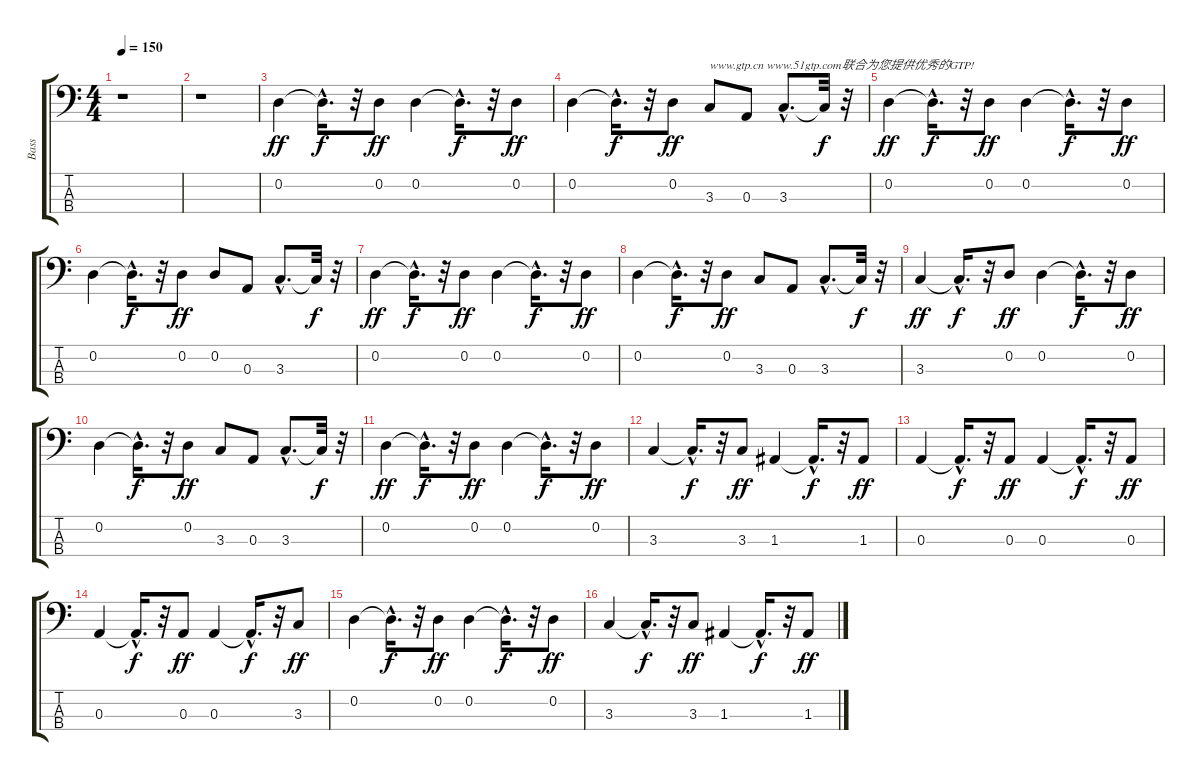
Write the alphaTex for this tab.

\track ("Bass" "Bass") {instrument electricbassfinger}
\staff {score tabs}
\tuning (G2 D2 A1 E1) {hide}
\ts (4 4)
\tempo 150
\clef f4
\ks c
r.1{dy ff instrument electricbassfinger} |
r.1 |
0.2.4 0.2{hac t}.16{d dy f} r.32 0.2.8{dy ff} 0.2.4 0.2{hac t}.16{d dy f} r.32 0.2.8{dy ff} |
0.2.4 0.2{hac t}.16{d dy f} r.32 0.2.8{dy ff} 3.3.8{txt "www.gtp.cn www.51gtp.com联合为您提供优秀的GTP!"} 0.3.8 3.3{hac}.8{d} 3.3{t}.32{dy f} r.32 |
0.2.4{dy ff} 0.2{hac t}.16{d dy f} r.32 0.2.8{dy ff} 0.2.4 0.2{hac t}.16{d dy f} r.32 0.2.8{dy ff} |
0.2.4 0.2{hac t}.16{d dy f} r.32 0.2.8{dy ff} 0.2.8 0.3.8 3.3{hac}.8{d} 3.3{t}.32{dy f} r.32 |
0.2.4{dy ff} 0.2{hac t}.16{d dy f} r.32 0.2.8{dy ff} 0.2.4 0.2{hac t}.16{d dy f} r.32 0.2.8{dy ff} |
0.2.4 0.2{hac t}.16{d dy f} r.32 0.2.8{dy ff} 3.3.8 0.3.8 3.3{hac}.8{d} 3.3{t}.32{dy f} r.32 |
3.3.4{dy ff} 3.3{hac t}.16{d dy f} r.32 0.2.8{dy ff} 0.2.4 0.2{hac t}.16{d dy f} r.32 0.2.8{dy ff} |
0.2.4 0.2{hac t}.16{d dy f} r.32 0.2.8{dy ff} 3.3.8 0.3.8 3.3{hac}.8{d} 3.3{t}.32{dy f} r.32 |
0.2.4{dy ff} 0.2{hac t}.16{d dy f} r.32 0.2.8{dy ff} 0.2.4 0.2{hac t}.16{d dy f} r.32 0.2.8{dy ff} |
3.3.4 3.3{hac t}.16{d dy f} r.32 3.3.8{dy ff} 1.3.4 1.3{hac t}.16{d dy f} r.32 1.3.8{dy ff} |
0.3.4 0.3{hac t}.16{d dy f} r.32 0.3.8{dy ff} 0.3.4 0.3{hac t}.16{d dy f} r.32 0.3.8{dy ff} |
0.3.4 0.3{hac t}.16{d dy f} r.32 0.3.8{dy ff} 0.3.4 0.3{hac t}.16{d dy f} r.32 3.3.8{dy ff} |
0.2.4 0.2{hac t}.16{d dy f} r.32 0.2.8{dy ff} 0.2.4 0.2{hac t}.16{d dy f} r.32 0.2.8{dy ff} |
3.3.4 3.3{hac t}.16{d dy f} r.32 3.3.8{dy ff} 1.3.4 1.3{hac t}.16{d dy f} r.32 1.3.8{dy ff}
